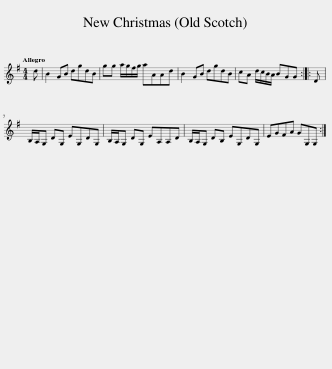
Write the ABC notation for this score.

X:1
L:1/8
Q:1/4=120
M:4/4
I:linebreak $
K:G
V:1 treble
V:1
 d | B2 GB dgdB | gg a/g/f/g/ aAAd | B2 GB dgdB | cA d/c/B/A/ BGG :: %5
 D |$ B,/A,/G, DG, EG,DG, | B,/A,/G, DG, EA,A,D | B,/A,/G, DB, EG,DG, | EGFA GG,G, :| %10
